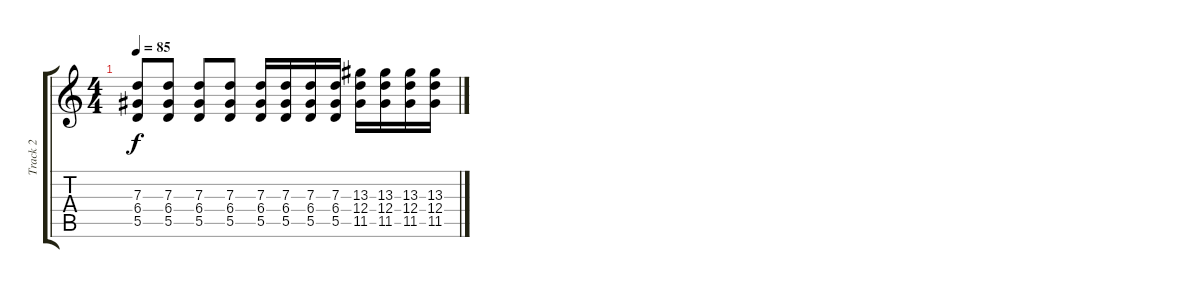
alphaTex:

\track ("Track 2" "Track 2") {instrument distortionguitar}
\staff {score tabs}
\tuning (E4 B3 G3 D3 A2 D2) {hide}
\ts (4 4)
\tempo 85
\clef g2
\ks c
(7.3 6.4 5.5).8{dy f} (7.3 6.4 5.5).8 (7.3 6.4 5.5).8 (7.3 6.4 5.5).8 (7.3 6.4 5.5).16 (7.3 6.4 5.5).16 (7.3 6.4 5.5).16 (7.3 6.4 5.5).16 (13.3 12.4 11.5).16 (13.3 12.4 11.5).16 (13.3 12.4 11.5).16 (13.3 12.4 11.5).16
